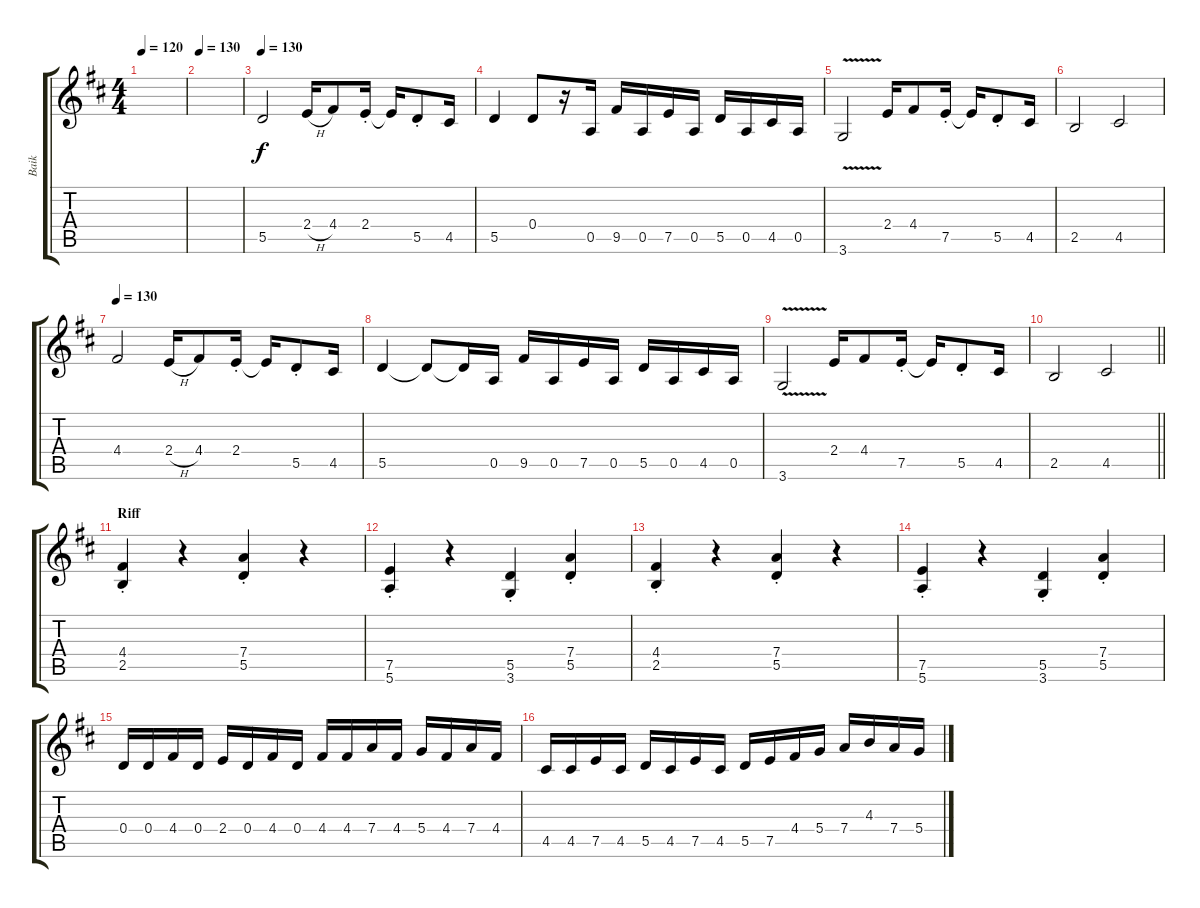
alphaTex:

\track ("Baik" "Baik") {instrument distortionguitar}
\staff {score tabs}
\tuning (E4 B3 G3 D3 A2 E2) {hide}
\ts (4 4)
\tempo 120
\clef g2
\ks bminor
|
\tempo 130
|
\tempo 130
5.5.2 2.4{h}.16 4.4.8 2.4{st}.16 2.4{t}.16 5.5{st}.8 4.5.16 |
5.5.4 0.4.8 r.16 0.5.16 9.5.16 0.5.16 7.5.16 0.5.16 5.5.16 0.5.16 4.5.16 0.5.16 |
3.6{v}.2 2.4.16 4.4.8 7.5{st}.16 7.5{t}.16 5.5{st}.8 4.5.16 |
2.5.2 4.5.2 |
\tempo 130
4.4.2 2.4{h}.16 4.4.8 2.4{st}.16 2.4{t}.16 5.5{st}.8 4.5.16 |
5.5.4 5.5{t}.8 5.5{t}.16 0.5.16 9.5.16 0.5.16 7.5.16 0.5.16 5.5.16 0.5.16 4.5.16 0.5.16 |
3.6{v}.2 2.4.16 4.4.8 7.5{st}.16 7.5{t}.16 5.5{st}.8 4.5.16 |
\barLineRight lightlight
2.5.2 4.5.2 |
\section ("" "Riff")
(4.4{st} 2.5{st}).4 r.4 (7.4{st} 5.5{st}).4 r.4 |
(7.5{st} 5.6{st}).4 r.4 (5.5{st} 3.6{st}).4 (7.4{st} 5.5{st}).4 |
(4.4{st} 2.5{st}).4 r.4 (7.4{st} 5.5{st}).4 r.4 |
(7.5{st} 5.6{st}).4 r.4 (5.5{st} 3.6{st}).4 (7.4{st} 5.5{st}).4 |
0.4.16 0.4.16 4.4.16 0.4.16 2.4.16 0.4.16 4.4.16 0.4.16 4.4.16 4.4.16 7.4.16 4.4.16 5.4.16 4.4.16 7.4.16 4.4.16 |
4.5.16 4.5.16 7.5.16 4.5.16 5.5.16 4.5.16 7.5.16 4.5.16 5.5.16 7.5.16 4.4.16 5.4.16 7.4.16 4.3.16 7.4.16 5.4.16
